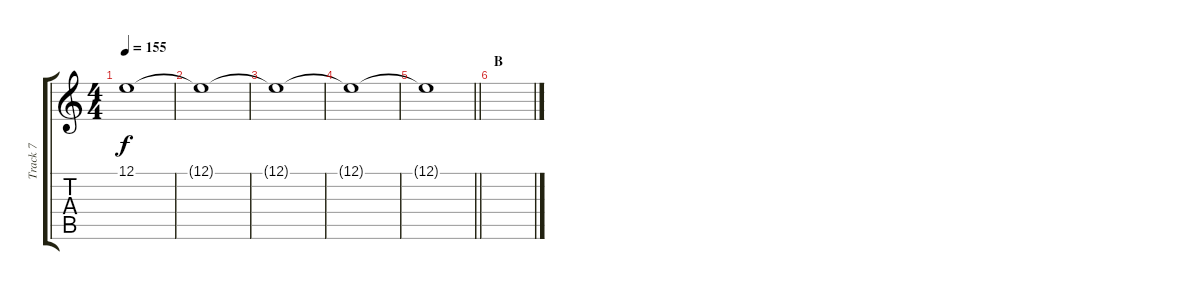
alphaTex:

\track ("Track 7" "Track 7") {instrument stringensemble1}
\staff {score tabs}
\tuning (E4 B3 G3 D3 A2 E2) {hide}
\ts (4 4)
\tempo 155
\clef g2
\ks c
12.1{t}.1{dy f} |
12.1{t}.1 |
12.1{t}.1 |
12.1{t}.1 |
\barLineRight lightlight
12.1{t}.1 |
\section ("" "B")
